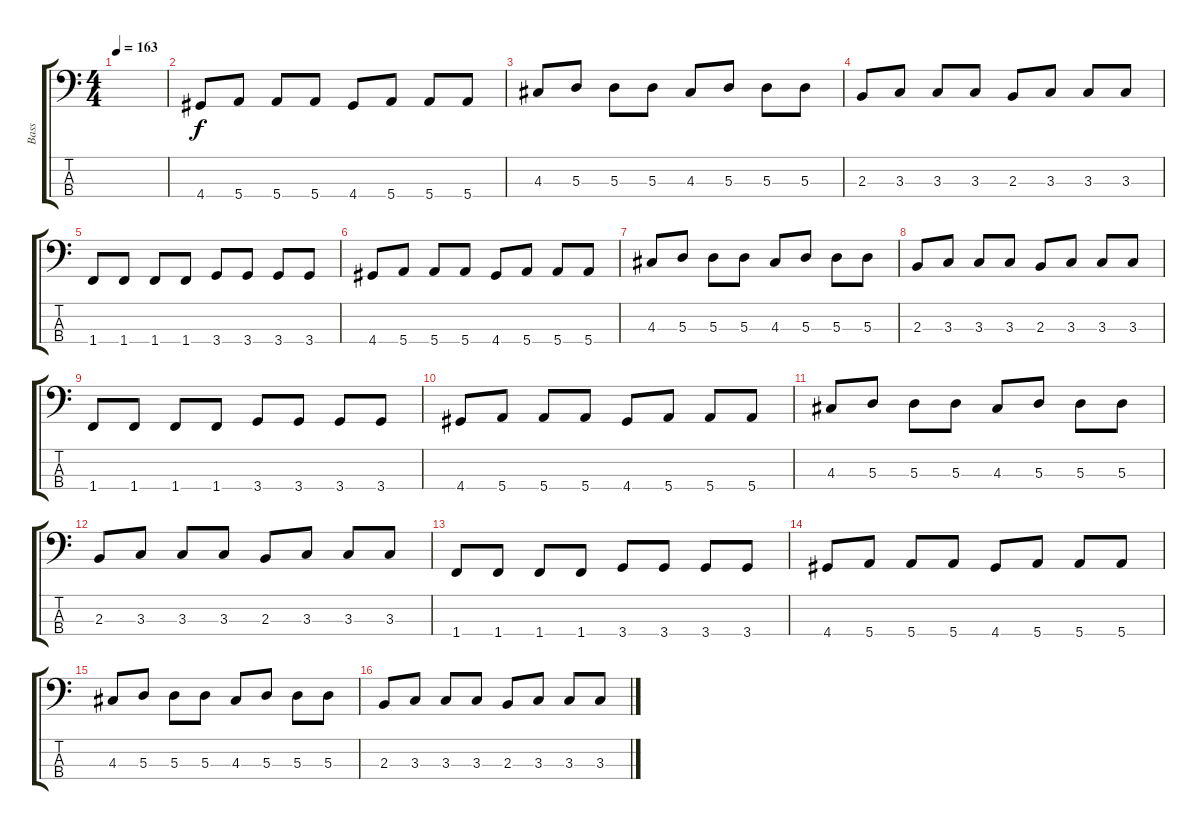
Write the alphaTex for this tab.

\track ("Bass" "Bass") {instrument electricbasspick}
\staff {score tabs}
\tuning (G2 D2 A1 E1) {hide}
\ts (4 4)
\tempo 163
\clef f4
\ks c
|
4.4.8 5.4.8 5.4.8 5.4.8 4.4.8 5.4.8 5.4.8 5.4.8 |
4.3.8 5.3.8 5.3.8 5.3.8 4.3.8 5.3.8 5.3.8 5.3.8 |
2.3.8 3.3.8 3.3.8 3.3.8 2.3.8 3.3.8 3.3.8 3.3.8 |
1.4.8 1.4.8 1.4.8 1.4.8 3.4.8 3.4.8 3.4.8 3.4.8 |
4.4.8 5.4.8 5.4.8 5.4.8 4.4.8 5.4.8 5.4.8 5.4.8 |
4.3.8 5.3.8 5.3.8 5.3.8 4.3.8 5.3.8 5.3.8 5.3.8 |
2.3.8 3.3.8 3.3.8 3.3.8 2.3.8 3.3.8 3.3.8 3.3.8 |
1.4.8 1.4.8 1.4.8 1.4.8 3.4.8 3.4.8 3.4.8 3.4.8 |
4.4.8 5.4.8 5.4.8 5.4.8 4.4.8 5.4.8 5.4.8 5.4.8 |
4.3.8 5.3.8 5.3.8 5.3.8 4.3.8 5.3.8 5.3.8 5.3.8 |
2.3.8 3.3.8 3.3.8 3.3.8 2.3.8 3.3.8 3.3.8 3.3.8 |
1.4.8 1.4.8 1.4.8 1.4.8 3.4.8 3.4.8 3.4.8 3.4.8 |
4.4.8 5.4.8 5.4.8 5.4.8 4.4.8 5.4.8 5.4.8 5.4.8 |
4.3.8 5.3.8 5.3.8 5.3.8 4.3.8 5.3.8 5.3.8 5.3.8 |
2.3.8 3.3.8 3.3.8 3.3.8 2.3.8 3.3.8 3.3.8 3.3.8
